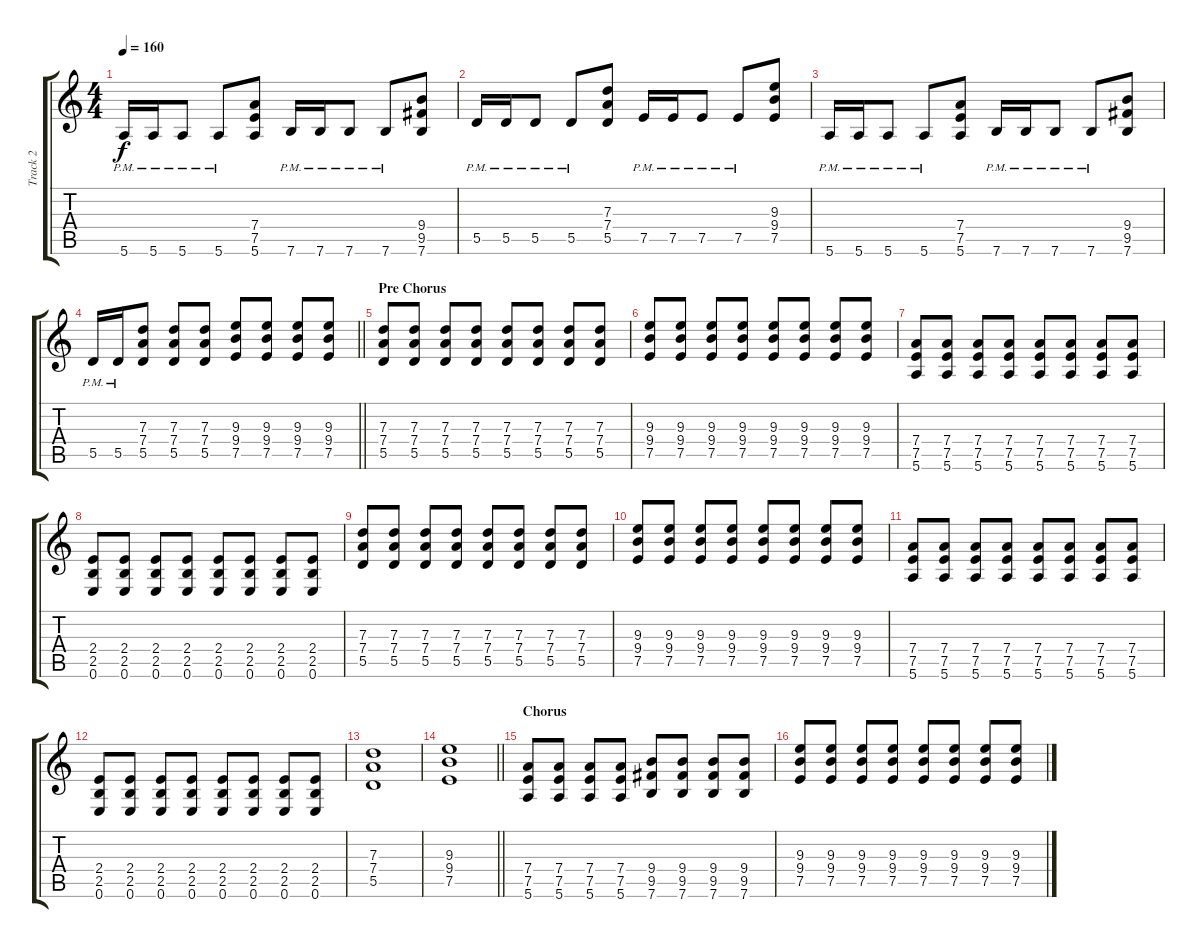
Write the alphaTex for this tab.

\track ("Track 2" "Track 2") {instrument distortionguitar}
\staff {score tabs}
\tuning (E4 B3 G3 D3 A2 E2) {hide}
\ts (4 4)
\tempo 160
\clef g2
\ks c
5.6{pm}.16{dy f} 5.6{pm}.16 5.6{pm}.8 5.6{pm}.8 (7.4 7.5 5.6).8 7.6{pm}.16 7.6{pm}.16 7.6{pm}.8 7.6{pm}.8 (9.4 9.5 7.6).8 |
5.5{pm}.16 5.5{pm}.16 5.5{pm}.8 5.5{pm}.8 (7.3 7.4 5.5).8 7.5{pm}.16 7.5{pm}.16 7.5{pm}.8 7.5{pm}.8 (9.3 9.4 7.5).8 |
5.6{pm}.16 5.6{pm}.16 5.6{pm}.8 5.6{pm}.8 (7.4 7.5 5.6).8 7.6{pm}.16 7.6{pm}.16 7.6{pm}.8 7.6{pm}.8 (9.4 9.5 7.6).8 |
\barLineRight lightlight
5.5{pm}.16 5.5{pm}.16 (7.3 7.4 5.5).8 (7.3 7.4 5.5).8 (7.3 7.4 5.5).8 (9.3 9.4 7.5).8 (9.3 9.4 7.5).8 (9.3 9.4 7.5).8 (9.3 9.4 7.5).8 |
\section ("" "Pre Chorus")
(7.3 7.4 5.5).8 (7.3 7.4 5.5).8 (7.3 7.4 5.5).8 (7.3 7.4 5.5).8 (7.3 7.4 5.5).8 (7.3 7.4 5.5).8 (7.3 7.4 5.5).8 (7.3 7.4 5.5).8 |
(9.3 9.4 7.5).8 (9.3 9.4 7.5).8 (9.3 9.4 7.5).8 (9.3 9.4 7.5).8 (9.3 9.4 7.5).8 (9.3 9.4 7.5).8 (9.3 9.4 7.5).8 (9.3 9.4 7.5).8 |
(7.4 7.5 5.6).8 (7.4 7.5 5.6).8 (7.4 7.5 5.6).8 (7.4 7.5 5.6).8 (7.4 7.5 5.6).8 (7.4 7.5 5.6).8 (7.4 7.5 5.6).8 (7.4 7.5 5.6).8 |
(2.4 2.5 0.6).8 (2.4 2.5 0.6).8 (2.4 2.5 0.6).8 (2.4 2.5 0.6).8 (2.4 2.5 0.6).8 (2.4 2.5 0.6).8 (2.4 2.5 0.6).8 (2.4 2.5 0.6).8 |
(7.3 7.4 5.5).8 (7.3 7.4 5.5).8 (7.3 7.4 5.5).8 (7.3 7.4 5.5).8 (7.3 7.4 5.5).8 (7.3 7.4 5.5).8 (7.3 7.4 5.5).8 (7.3 7.4 5.5).8 |
(9.3 9.4 7.5).8 (9.3 9.4 7.5).8 (9.3 9.4 7.5).8 (9.3 9.4 7.5).8 (9.3 9.4 7.5).8 (9.3 9.4 7.5).8 (9.3 9.4 7.5).8 (9.3 9.4 7.5).8 |
(7.4 7.5 5.6).8 (7.4 7.5 5.6).8 (7.4 7.5 5.6).8 (7.4 7.5 5.6).8 (7.4 7.5 5.6).8 (7.4 7.5 5.6).8 (7.4 7.5 5.6).8 (7.4 7.5 5.6).8 |
(2.4 2.5 0.6).8 (2.4 2.5 0.6).8 (2.4 2.5 0.6).8 (2.4 2.5 0.6).8 (2.4 2.5 0.6).8 (2.4 2.5 0.6).8 (2.4 2.5 0.6).8 (2.4 2.5 0.6).8 |
(7.3 7.4 5.5).1 |
\barLineRight lightlight
(9.3 9.4 7.5).1 |
\section ("" "Chorus")
(7.4 7.5 5.6).8 (7.4 7.5 5.6).8 (7.4 7.5 5.6).8 (7.4 7.5 5.6).8 (9.4 9.5 7.6).8 (9.4 9.5 7.6).8 (9.4 9.5 7.6).8 (9.4 9.5 7.6).8 |
(9.3 9.4 7.5).8 (9.3 9.4 7.5).8 (9.3 9.4 7.5).8 (9.3 9.4 7.5).8 (9.3 9.4 7.5).8 (9.3 9.4 7.5).8 (9.3 9.4 7.5).8 (9.3 9.4 7.5).8
